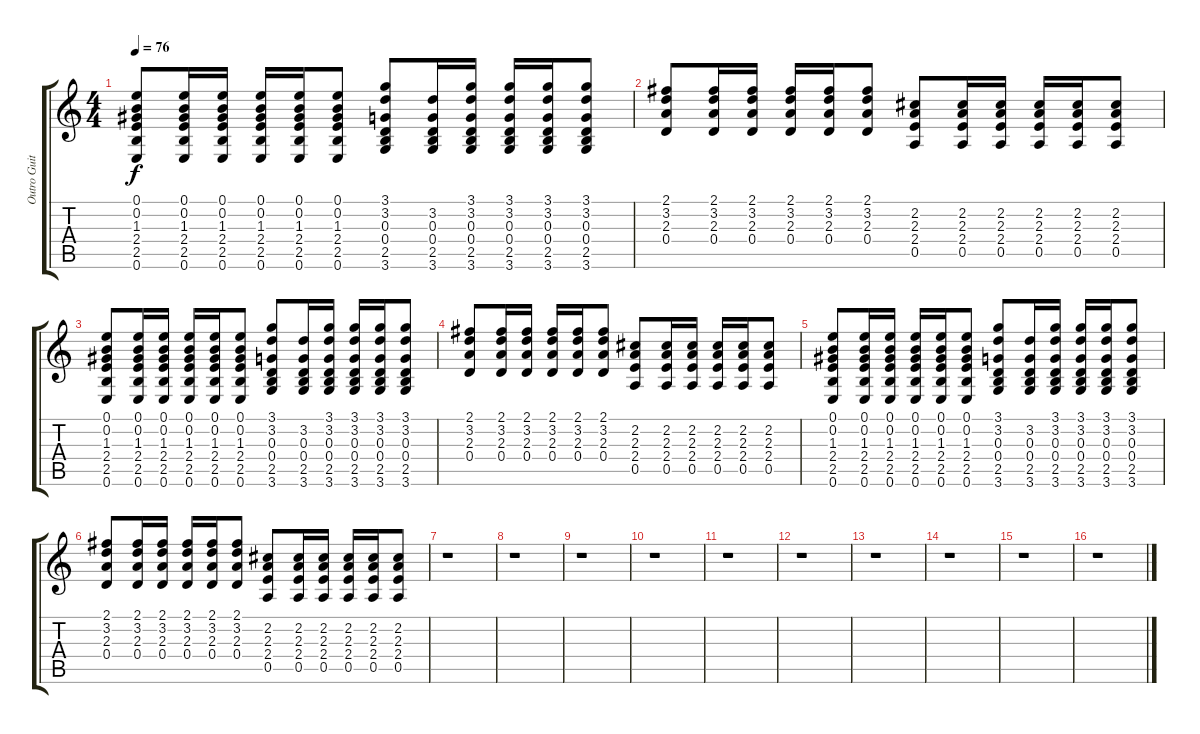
\track ("Outro Guitar" "Outro Guit") {instrument electricguitarclean}
\staff {score tabs}
\tuning (E4 B3 G3 D3 A2 E2) {hide}
\ts (4 4)
\tempo 76
\clef g2
\ks c
(0.1 0.2 1.3 2.4 2.5 0.6).8{dy f} (0.1 0.2 1.3 2.4 2.5 0.6).16 (0.1 0.2 1.3 2.4 2.5 0.6).16 (0.1 0.2 1.3 2.4 2.5 0.6).16 (0.1 0.2 1.3 2.4 2.5 0.6).16 (0.1 0.2 1.3 2.4 2.5 0.6).8 (3.1 3.2 0.3 0.4 2.5 3.6).8 (3.2 0.3 0.4 2.5 3.6).16 (3.1 3.2 0.3 0.4 2.5 3.6).16 (3.1 3.2 0.3 0.4 2.5 3.6).16 (3.1 3.2 0.3 0.4 2.5 3.6).16 (3.1 3.2 0.3 0.4 2.5 3.6).8 |
(2.1 3.2 2.3 0.4).8 (2.1 3.2 2.3 0.4).16 (2.1 3.2 2.3 0.4).16 (2.1 3.2 2.3 0.4).16 (2.1 3.2 2.3 0.4).16 (2.1 3.2 2.3 0.4).8 (2.2 2.3 2.4 0.5).8 (2.2 2.3 2.4 0.5).16 (2.2 2.3 2.4 0.5).16 (2.2 2.3 2.4 0.5).16 (2.2 2.3 2.4 0.5).16 (2.2 2.3 2.4 0.5).8 |
(0.1 0.2 1.3 2.4 2.5 0.6).8 (0.1 0.2 1.3 2.4 2.5 0.6).16 (0.1 0.2 1.3 2.4 2.5 0.6).16 (0.1 0.2 1.3 2.4 2.5 0.6).16 (0.1 0.2 1.3 2.4 2.5 0.6).16 (0.1 0.2 1.3 2.4 2.5 0.6).8 (3.1 3.2 0.3 0.4 2.5 3.6).8 (3.2 0.3 0.4 2.5 3.6).16 (3.1 3.2 0.3 0.4 2.5 3.6).16 (3.1 3.2 0.3 0.4 2.5 3.6).16 (3.1 3.2 0.3 0.4 2.5 3.6).16 (3.1 3.2 0.3 0.4 2.5 3.6).8 |
(2.1 3.2 2.3 0.4).8 (2.1 3.2 2.3 0.4).16 (2.1 3.2 2.3 0.4).16 (2.1 3.2 2.3 0.4).16 (2.1 3.2 2.3 0.4).16 (2.1 3.2 2.3 0.4).8 (2.2 2.3 2.4 0.5).8 (2.2 2.3 2.4 0.5).16 (2.2 2.3 2.4 0.5).16 (2.2 2.3 2.4 0.5).16 (2.2 2.3 2.4 0.5).16 (2.2 2.3 2.4 0.5).8 |
(0.1 0.2 1.3 2.4 2.5 0.6).8 (0.1 0.2 1.3 2.4 2.5 0.6).16 (0.1 0.2 1.3 2.4 2.5 0.6).16 (0.1 0.2 1.3 2.4 2.5 0.6).16 (0.1 0.2 1.3 2.4 2.5 0.6).16 (0.1 0.2 1.3 2.4 2.5 0.6).8 (3.1 3.2 0.3 0.4 2.5 3.6).8 (3.2 0.3 0.4 2.5 3.6).16 (3.1 3.2 0.3 0.4 2.5 3.6).16 (3.1 3.2 0.3 0.4 2.5 3.6).16 (3.1 3.2 0.3 0.4 2.5 3.6).16 (3.1 3.2 0.3 0.4 2.5 3.6).8 |
(2.1 3.2 2.3 0.4).8 (2.1 3.2 2.3 0.4).16 (2.1 3.2 2.3 0.4).16 (2.1 3.2 2.3 0.4).16 (2.1 3.2 2.3 0.4).16 (2.1 3.2 2.3 0.4).8 (2.2 2.3 2.4 0.5).8 (2.2 2.3 2.4 0.5).16 (2.2 2.3 2.4 0.5).16 (2.2 2.3 2.4 0.5).16 (2.2 2.3 2.4 0.5).16 (2.2 2.3 2.4 0.5).8 |
r.1 |
r.1 |
r.1 |
r.1 |
r.1 |
r.1 |
r.1 |
r.1 |
r.1 |
r.1
